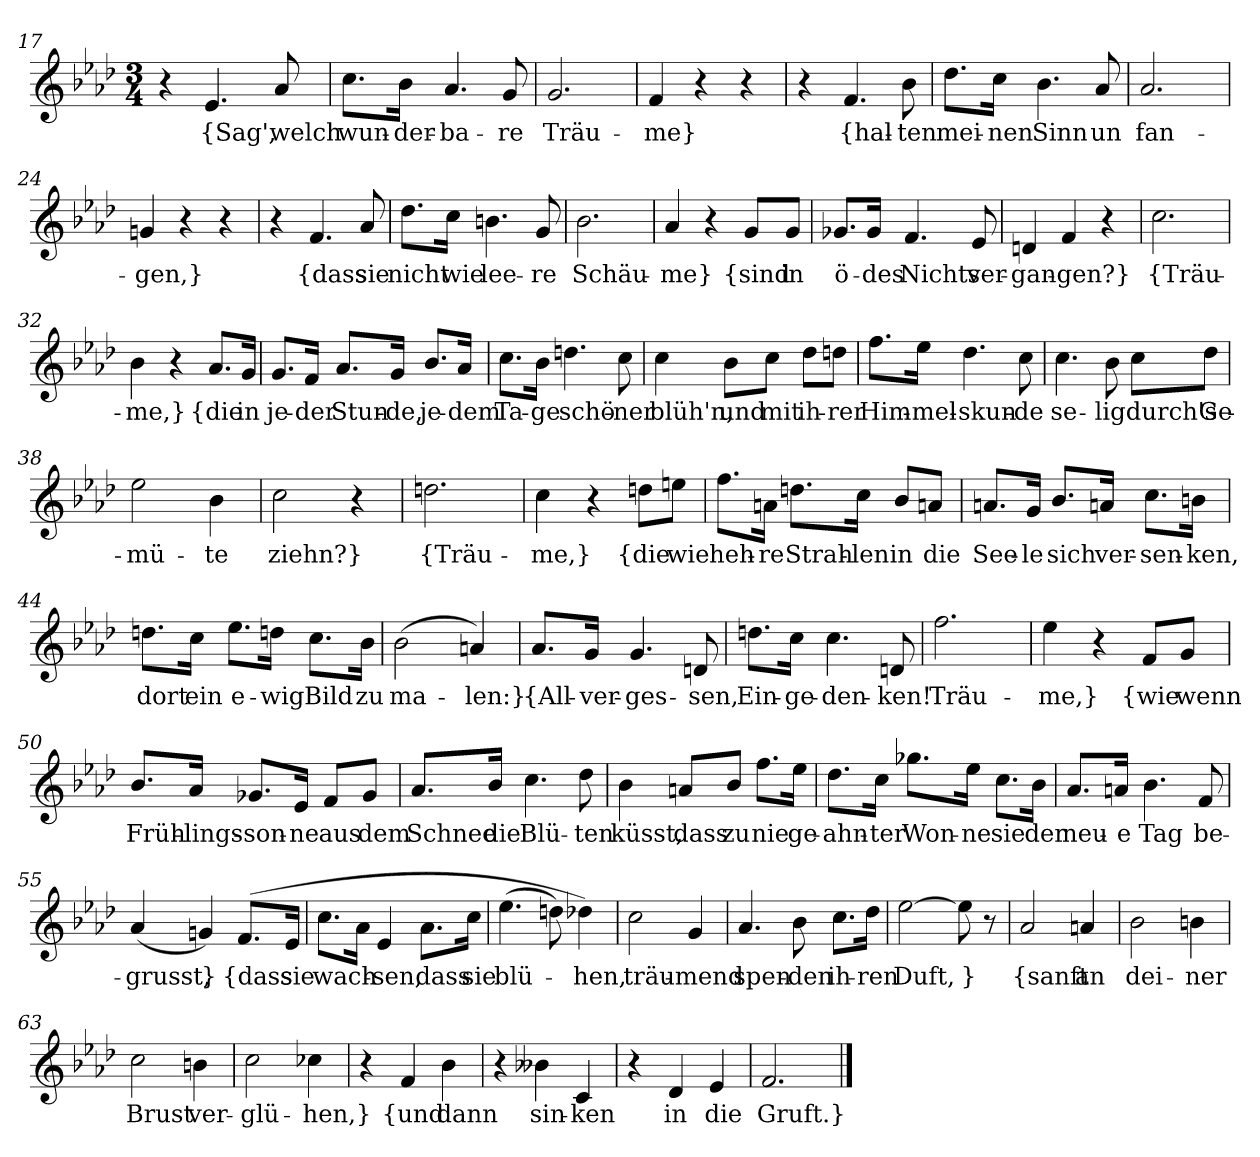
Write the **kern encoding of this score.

**kern	**text
*part1	*part1
*staff1	*staff1
*clefG2	*
*k[b-e-a-d-]	*
*M3/4	*
=17	=17
4r	.
4.e-	{Sag',
8a-	welch
=18	=18
8.cc\L	wun-
16b-\Jk	-der-
4.a-	-ba-
8g	-re
=19	=19
2.g	Träu-
=20	=20
4f	-me}
4r	.
4r	.
=21	=21
4r	.
4.f	{hal-
8b-	-ten
=22	=22
8.dd-\L	mei-
16cc\Jk	-nen
4.b-	Sinn
8a-	un
=23	=23
2.a-	-fan-
=24	=24
4gn	-gen,}
4r	.
4r	.
=25	=25
4r	.
4.f	{dass
8a-	sie
=26	=26
8.dd-\L	nicht
16cc\Jk	wie
4.bn	lee-
8g	-re
=27	=27
2.b-	Schäu-
=28	=28
4a-	-me}
4r	.
8g/L	{sind
8g/J	in
=29	=29
8.g-X/L	ö-
16g-/Jk	-des
4.f	Nichts
8e-	ver-
=30	=30
4dn	-gan-
4f	-gen?}
4r	.
=31	=31
2.cc	{Träu-
=32	=32
4b-	-me,}
4r	.
8.a-/L	{die
16g/Jk	in
=33	=33
8.g/L	je-
16f/Jk	-der
8.a-/L	Stun-
16g/Jk	-de,
8.b-/L	je-
16a-/Jk	-dem
=34	=34
8.cc\L	Ta-
16b-\Jk	-ge
4.ddn	schö-
8cc	-ner
=35	=35
4cc	blüh'n,
8b-\L	und
8cc\J	mit
8dd-\L	ih-
8ddn\J	-rer
=36	=36
8.ff\L	Him-
16ee-\Jk	-mel-
4.dd-	-skun-
8cc	-de
=37	=37
4.cc	se-
8b-	-lig
8cc\L	durch's
8dd-\J	Ge-
=38	=38
2ee-	mü-
4b-	-te
=39	=39
2cc	ziehn?}
4r	.
=40	=40
2.ddn	{Träu-
=41	=41
4cc	-me,}
4r	.
8ddn\L	{die
8een\J	wie
=42	=42
8.ff\L	heh-
16an\Jk	-re
8.ddn\L	Strah-
16cc\Jk	-len
8b-/L	in
8an/J	die
=43	=43
8.an/L	See-
16g/Jk	-le
8.b-/L	sich
16an/Jk	ver-
8.cc\L	-sen-
16bn\Jk	-ken,
=44	=44
8.ddn\L	dort
16cc\Jk	ein
8.ee-\L	e-
16ddn\Jk	-wig
8.cc\L	Bild
16b-\Jk	zu
=45	=45
(2b-	ma-
4an)	-len:}
=46	=46
8.a-/L	{All-
16g/Jk	-ver-
4.g	-ges-
8dn	-sen,
=47	=47
8.ddn\L	Ein-
16cc\Jk	-ge-
4.cc	-den-
8dn	-ken!
=48	=48
2.ff	Träu-
=49	=49
4ee-	-me,}
4r	.
8f/L	{wie
8g/J	wenn
=50	=50
8.b-/L	Früh-
16a-/Jk	-lings-
8.g-X/L	-son-
16e-/Jk	-ne
8f/L	aus
8g-/J	dem
=51	=51
8.a-/L	Schnee
16b-/Jk	die
4.cc	Blü-
8dd-	-ten
=52	=52
4b-	küsst,
8an/L	dass
8b-/J	zu
8.ff\L	nie
16ee-\Jk	ge-
=53	=53
8.dd-\L	-ahn-
16cc\Jk	-ter
8.gg-X\L	Won-
16ee-\Jk	-ne
8.cc\L	sie
16b-\Jk	der
=54	=54
8.a-/L	neu-
16an/Jk	-e
4.b-	Tag
8f	be-
=55	=55
(4a-	-grusst,
4gn)	}
(8.f/L	{dass
16e-/Jk	sie
=56	=56
8.cc\L	wach-
16a-\Jk	.
4e-	-sen,
8.a-\L	dass
16cc\Jk	sie
=57	=57
(4.ee-	blü-
8ddn)	.
4dd-X)	-hen,
=58	=58
2cc	träu-
4g	-mend
=59	=59
4.a-	spen-
8b-	-den
8.cc\L	ih-
16dd-\Jk	-ren
=60	=60
[2ee-	Duft,
8ee-]	}
8r	.
=61	=61
2a-	{sanft
4an	an
=62	=62
2b-	dei-
4bn	-ner
=63	=63
2cc	Brust
4bn	ver-
=64	=64
2cc	-glü-
4cc-X	-hen,}
=65	=65
4r	.
4f	{und
4b-	dann
=66	=66
4r	.
4b--X	sin-
4c	-ken
=67	=67
4r	.
4d-	in
4e-	die
=68	=68
2.f	Gruft.}
==	==
*-	*-
